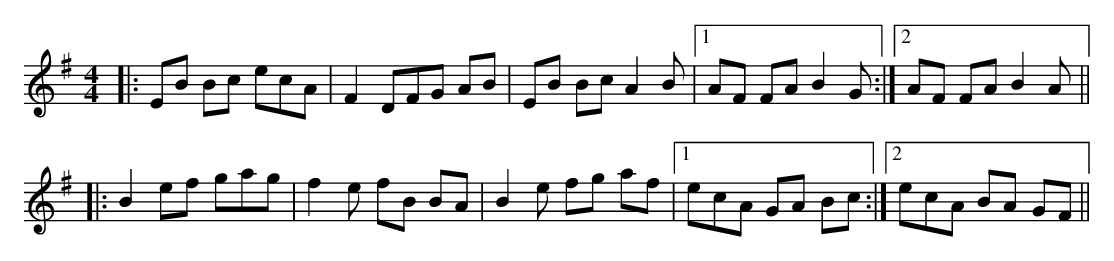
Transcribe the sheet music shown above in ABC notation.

X:1
M:4/4
K:Emin
|:EB Bc ecA|F2 DFG AB|EB Bc A2B|1 AF FA B2G:|2 AF FA B2A||
|:B2 ef gag|f2e fB BA|B2e fg af|1 ecA GA Bc:|2 ecA BA GF||
